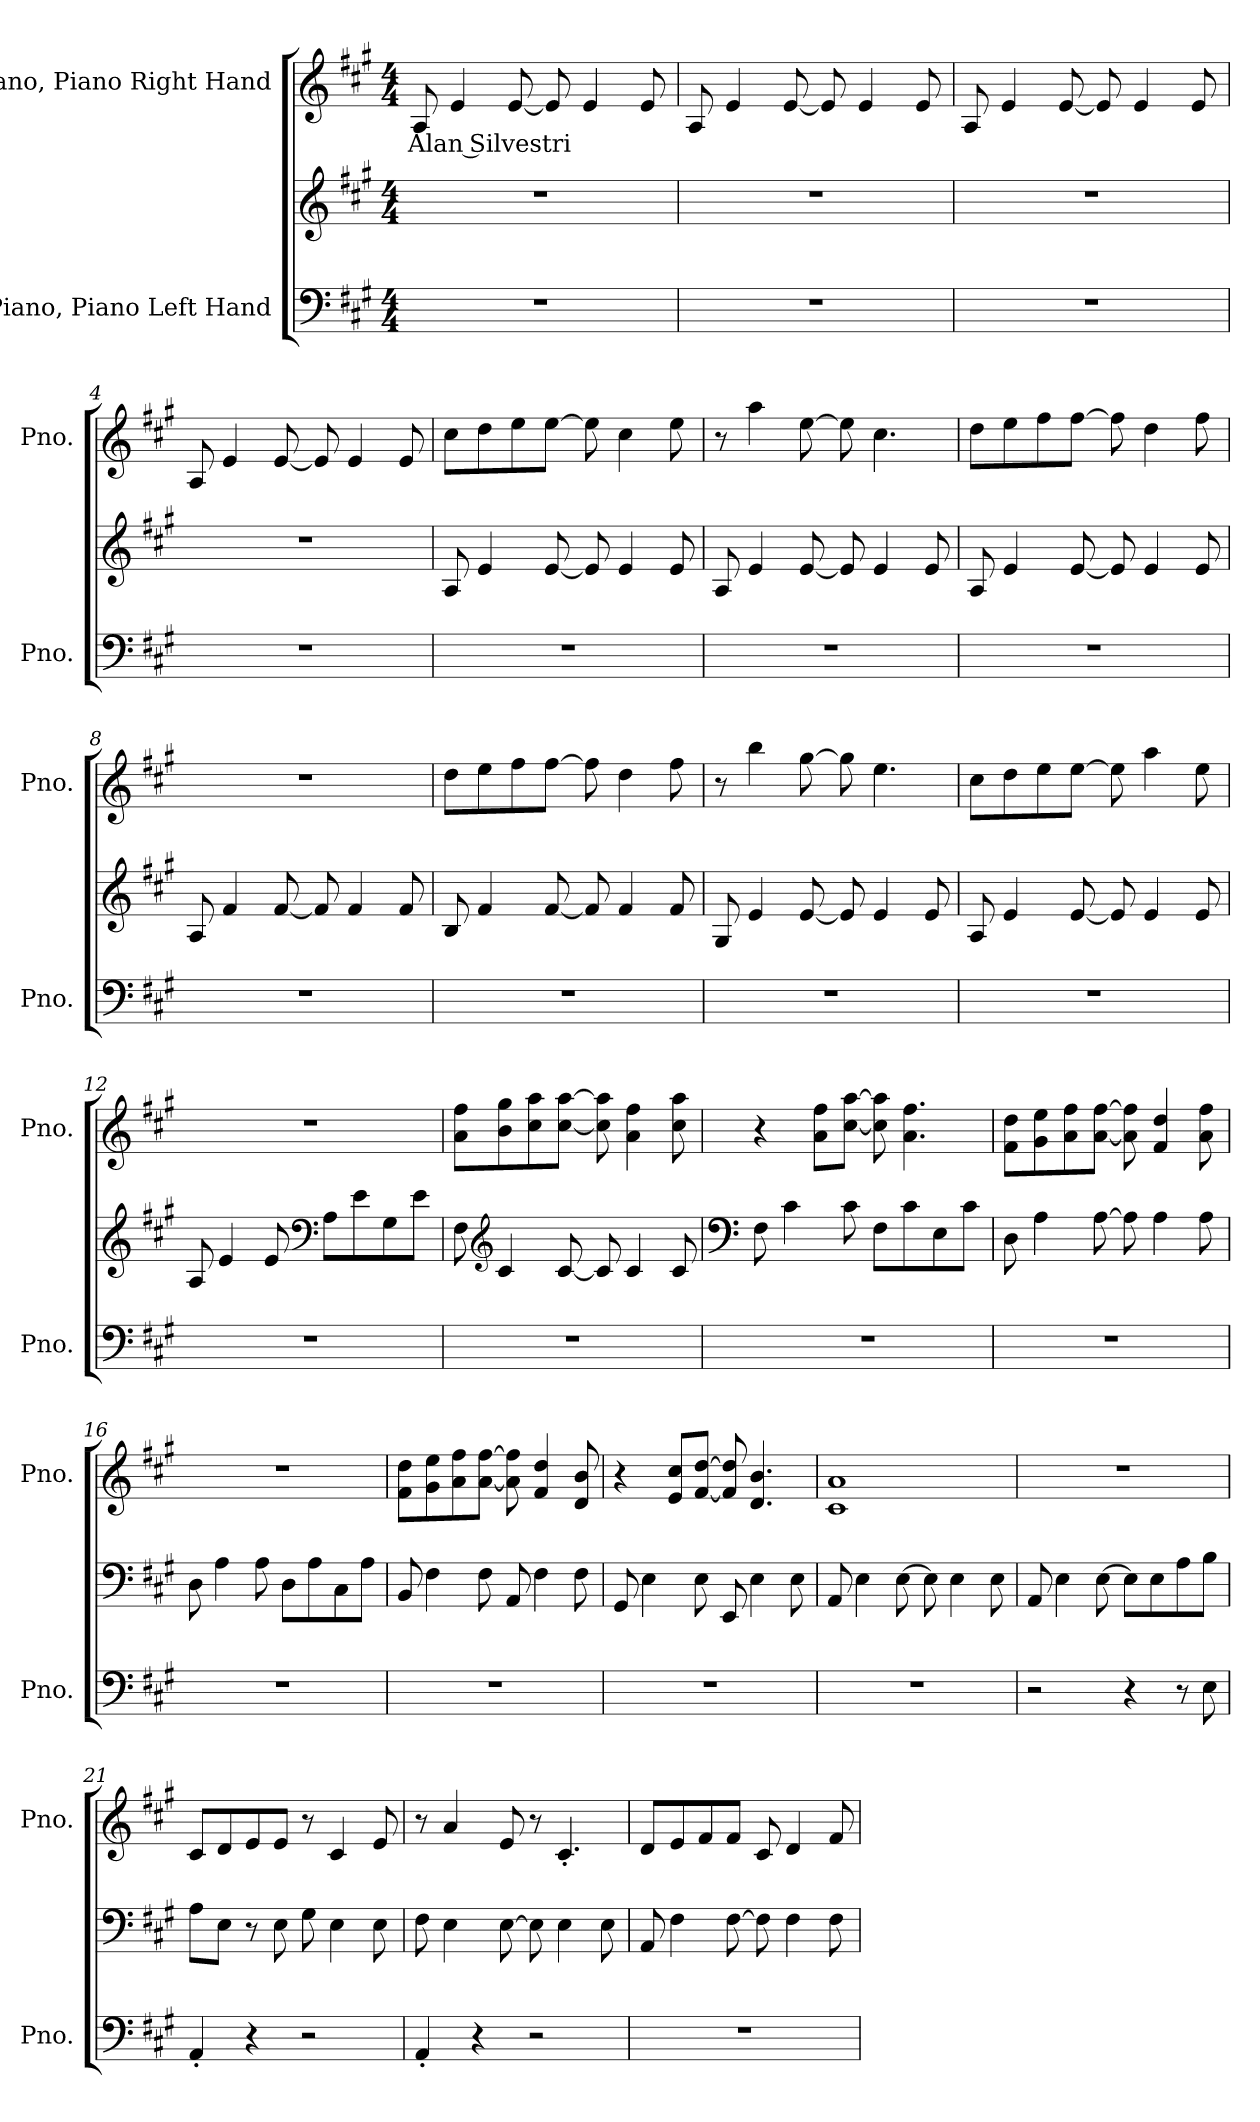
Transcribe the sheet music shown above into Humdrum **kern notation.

**kern	**kern	**kern	**text
*part2	*part2	*part1	*part1
*staff3	*staff2	*staff1	*staff1
*I"Piano, Piano Left Hand	*	*I"Piano, Piano Right Hand	*
*I'Pno.	*	*I'Pno.	*
*clefF4	*clefG2	*clefG2	*
*k[f#c#g#]	*k[f#c#g#]	*k[f#c#g#]	*
*M4/4	*M4/4	*M4/4	*
*MM100	*MM100	*MM100	*
=1	=1	=1	=1
!	!	!	!LO:LY:b
1r	1r	8A/	Alan Silvestri
.	.	4e/	.
.	.	[8e/	.
.	.	8e/]	.
.	.	4e/	.
.	.	8e/	.
=2	=2	=2	=2
1r	1r	8A/	.
.	.	4e/	.
.	.	[8e/	.
.	.	8e/]	.
.	.	4e/	.
.	.	8e/	.
=3	=3	=3	=3
1r	1r	8A/	.
.	.	4e/	.
.	.	[8e/	.
.	.	8e/]	.
.	.	4e/	.
.	.	8e/	.
!!LO:LB:g=z
=4	=4	=4	=4
1r	1r	8A/	.
.	.	4e/	.
.	.	[8e/	.
.	.	8e/]	.
.	.	4e/	.
.	.	8e/	.
=5	=5	=5	=5
1r	8A/	8cc#\L	.
.	4e/	8dd\	.
.	.	8ee\	.
.	[8e/	[8ee\J	.
.	8e/]	8ee\]	.
.	4e/	4cc#\	.
.	8e/	8ee\	.
=6	=6	=6	=6
1r	8A/	8r	.
.	4e/	4aa\	.
.	[8e/	[8ee\	.
.	8e/]	8ee\]	.
.	4e/	4.cc#\	.
.	8e/	.	.
=7	=7	=7	=7
1r	8A/	8dd\L	.
.	4e/	8ee\	.
.	.	8ff#\	.
.	[8e/	[8ff#\J	.
.	8e/]	8ff#\]	.
.	4e/	4dd\	.
.	8e/	8ff#\	.
!!LO:LB:g=z
=8	=8	=8	=8
1r	8A/	1r	.
.	4f#/	.	.
.	[8f#/	.	.
.	8f#/]	.	.
.	4f#/	.	.
.	8f#/	.	.
=9	=9	=9	=9
1r	8B/	8dd\L	.
.	4f#/	8ee\	.
.	.	8ff#\	.
.	[8f#/	[8ff#\J	.
.	8f#/]	8ff#\]	.
.	4f#/	4dd\	.
.	8f#/	8ff#\	.
=10	=10	=10	=10
1r	8G#/	8r	.
.	4e/	4bb\	.
.	[8e/	[8gg#\	.
.	8e/]	8gg#\]	.
.	4e/	4.ee\	.
.	8e/	.	.
=11	=11	=11	=11
1r	8A/	8cc#\L	.
.	4e/	8dd\	.
.	.	8ee\	.
.	[8e/	[8ee\J	.
.	8e/]	8ee\]	.
.	4e/	4aa\	.
.	8e/	8ee\	.
!!LO:LB:g=z
=12	=12	=12	=12
1r	8A/	1r	.
.	4e/	.	.
.	8e/	.	.
*	*clefF4	*	*
.	8A\L	.	.
.	8e\	.	.
.	8G#\	.	.
.	8e\J	.	.
=13	=13	=13	=13
1r	8F#\	8a\ 8ff#\L	.
*	*clefG2	*	*
.	4c#/	8b\ 8gg#\	.
.	.	8cc#\ 8aa\	.
.	[8c#/	[8cc#\ [8aa\J	.
.	8c#/]	8cc#\] 8aa\]	.
.	4c#/	4a\ 4ff#\	.
.	8c#/	8cc#\ 8aa\	.
=14	=14	=14	=14
*	*clefF4	*	*
1r	8F#\	4r	.
.	4c#\	.	.
.	.	8a\ 8ff#\L	.
.	8c#\	[8cc#\ [8aa\J	.
.	8F#\L	8cc#\] 8aa\]	.
.	8c#\	4.a\ 4.ff#\	.
.	8E\	.	.
.	8c#\J	.	.
=15	=15	=15	=15
1r	8D\	8f#\ 8dd\L	.
.	4A\	8g#\ 8ee\	.
.	.	8a\ 8ff#\	.
.	[8A\	[8a\ [8ff#\J	.
.	8A\]	8a\] 8ff#\]	.
.	4A\	4f#/ 4dd/	.
.	8A\	8a\ 8ff#\	.
!!LO:PB:g=z
=16	=16	=16	=16
1r	8D\	1r	.
.	4A\	.	.
.	8A\	.	.
.	8D\L	.	.
.	8A\	.	.
.	8C#\	.	.
.	8A\J	.	.
=17	=17	=17	=17
1r	8BB/	8f#\ 8dd\L	.
.	4F#\	8g#\ 8ee\	.
.	.	8a\ 8ff#\	.
.	8F#\	[8a\ [8ff#\J	.
.	8AA/	8a\] 8ff#\]	.
.	4F#\	4f#/ 4dd/	.
.	8F#\	8d/ 8b/	.
=18	=18	=18	=18
1r	8GG#/	4r	.
.	4E\	.	.
.	.	8e/ 8cc#/L	.
.	8E\	[8f#/ [8dd/J	.
.	8EE/	8f#/] 8dd/]	.
.	4E\	4.d/ 4.b/	.
.	8E\	.	.
=19	=19	=19	=19
1r	8AA/	1c# 1a	.
.	4E\	.	.
.	[8E\	.	.
.	8E\]	.	.
.	4E\	.	.
.	8E\	.	.
=20	=20	=20	=20
2r	8AA/	1r	.
.	4E\	.	.
.	[8E\	.	.
4r	8E\L]	.	.
.	8E\	.	.
8r	8A\	.	.
8E\	8B\J	.	.
!!LO:LB:g=z
=21	=21	=21	=21
4AA'/	8A\L	8c#/L	.
.	8E\J	8d/	.
4r	8r	8e/	.
.	8E\	8e/J	.
2r	8G#\	8r	.
.	4E\	4c#/	.
.	8E\	8e/	.
=22	=22	=22	=22
4AA'/	8F#\	8r	.
.	4E\	4a/	.
4r	.	.	.
.	[8E\	8e/	.
2r	8E\]	8r	.
.	4E\	4.c#'/	.
.	8E\	.	.
=23	=23	=23	=23
1r	8AA/	8d/L	.
.	4F#\	8e/	.
.	.	8f#/	.
.	[8F#\	8f#/J	.
.	8F#\]	8c#/	.
.	4F#\	4d/	.
.	8F#\	8f#/	.
=	=	=	=
*-	*-	*-	*-
